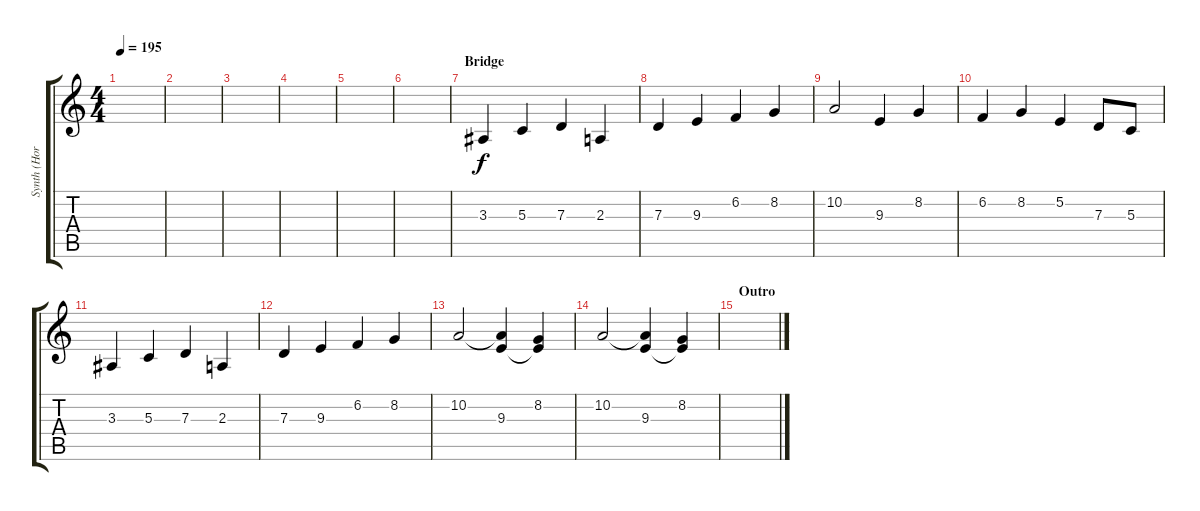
\track ("Synth (Horn)" "Synth (Hor") {instrument frenchhorn}
\staff {score tabs}
\tuning (E4 B3 G3 D3 A2 E2) {hide}
\ts (4 4)
\tempo 195
\clef g2
\ks c
|
|
|
|
|
|
\section ("" "Bridge")
3.3.4 5.3.4 7.3.4 2.3.4 |
7.3.4 9.3.4 6.2.4 8.2.4 |
10.2.2 9.3.4 8.2.4 |
6.2.4 8.2.4 5.2.4 7.3.8 5.3.8 |
3.3.4 5.3.4 7.3.4 2.3.4 |
7.3.4 9.3.4 6.2.4 8.2.4 |
10.2.2 (10.2{t} 9.3).4 (8.2 9.3{t}).4 |
10.2.2 (10.2{t} 9.3).4 (8.2 9.3{t}).4 |
\section ("" "Outro")
